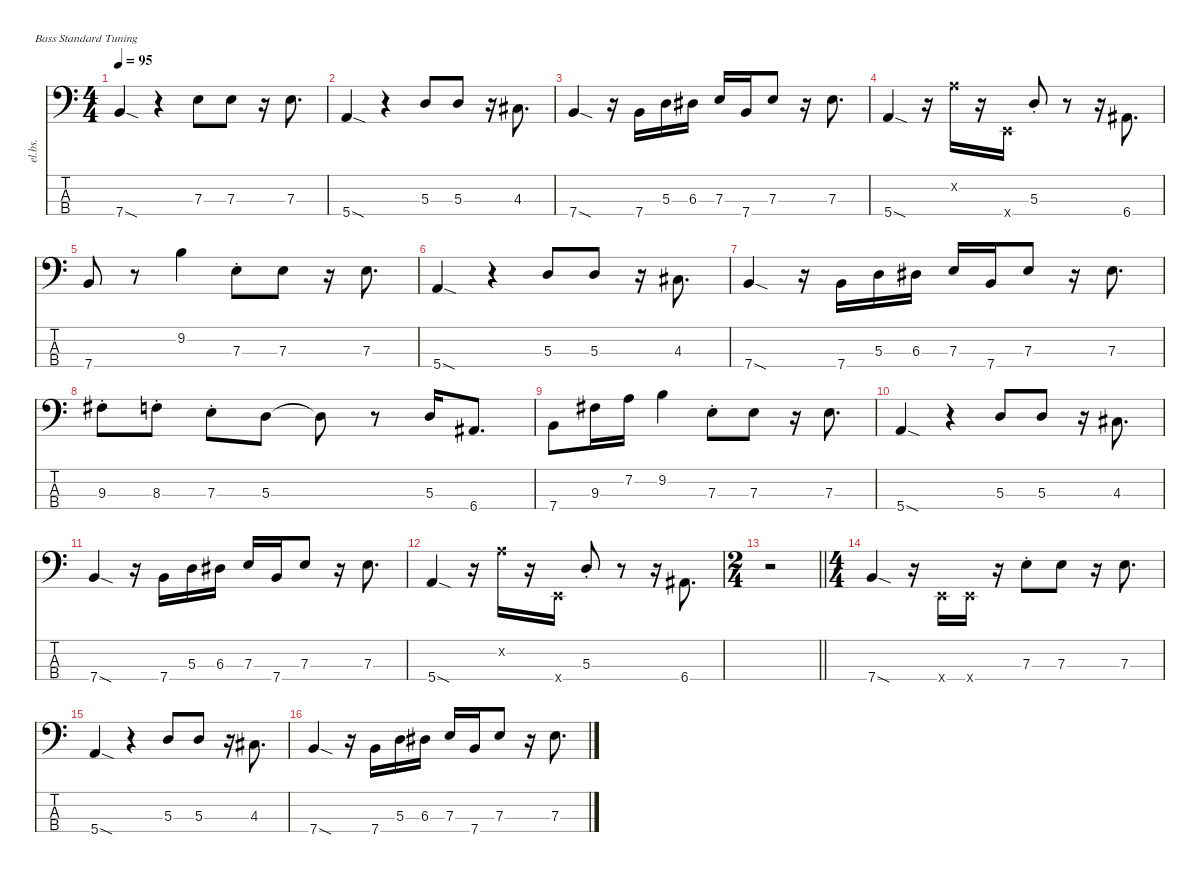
\defaultSystemsLayout 4
\hideDynamics
\bracketExtendMode nobrackets
\track ("Electric Bass" "el.bs.") {instrument electricbassfinger}
\staff {score tabs}
\tuning (G2 D2 A1 E1)
\ts (4 4)
\tempo 95
\clef f4
\ks c
7.4{sod}.4{dy mf beam Up} r.4{beam Down} 7.3.8{beam Down} 7.3.8{beam Down} r.16{beam Down} 7.3.8{d beam Down} |
5.4{sod}.4{beam Up} r.4{beam Down} 5.3.8{beam Up} 5.3.8{beam Up} r.16{beam Down} 4.3{acc #}.8{d beam Up} |
7.4{sod}.4{beam Up} r.16{beam Down} 7.4.16{beam Up} 5.3.16{beam Up} 6.3{acc #}.16{beam Up} 7.3.16{beam Up} 7.4.16{beam Up} 7.3.8{beam Up} r.16{beam Down} 7.3.8{d beam Down} |
5.4{sod}.4{beam Up} r.16{beam Down} 7.2{x}.16{beam Up} r.16{beam Up} 0.4{x}.16{beam Up} 5.3{st}.8{beam Up} r.8{beam Down} r.16{beam Down} 6.4{acc #}.8{d beam Up} |
7.4.8{beam Up} r.8{beam Down} 9.2.4{beam Down} 7.3{st}.8{beam Down} 7.3.8{beam Down} r.16{beam Down} 7.3.8{d beam Down} |
5.4{sod}.4{beam Up} r.4{beam Down} 5.3.8{beam Up} 5.3.8{beam Up} r.16{beam Down} 4.3{acc #}.8{d beam Up} |
7.4{sod}.4{beam Up} r.16{beam Down} 7.4.16{beam Up} 5.3.16{beam Up} 6.3{acc #}.16{beam Up} 7.3.16{beam Up} 7.4.16{beam Up} 7.3.8{beam Up} r.16{beam Down} 7.3.8{d beam Down} |
9.3{st acc #}.8{beam Down} 8.3{st}.8{beam Down} 7.3{st}.8{beam Down} 5.3.8{beam Down} 5.3{t}.8{beam Down} r.8{beam Down} 5.3.16{beam Up} 6.4{acc #}.8{d beam Up} |
7.4.8{beam Down} 9.3{acc #}.16{beam Down} 7.2.16{beam Down} 9.2.4{beam Down} 7.3{st}.8{beam Down} 7.3.8{beam Down} r.16{beam Down} 7.3.8{d beam Down} |
5.4{sod}.4{beam Up} r.4{beam Down} 5.3.8{beam Up} 5.3.8{beam Up} r.16{beam Down} 4.3{acc #}.8{d beam Up} |
7.4{sod}.4{beam Up} r.16{beam Down} 7.4.16{beam Up} 5.3.16{beam Up} 6.3{acc #}.16{beam Up} 7.3.16{beam Up} 7.4.16{beam Up} 7.3.8{beam Up} r.16{beam Down} 7.3.8{d beam Down} |
5.4{sod}.4{beam Up} r.16{beam Down} 7.2{x}.16{beam Up} r.16{beam Up} 0.4{x}.16{beam Up} 5.3{st}.8{beam Up} r.8{beam Down} r.16{beam Down} 6.4{acc #}.8{d beam Up} |
\ts (2 4)
\beaming (8 2 2)
\barLineRight lightlight
r.2{beam Down} |
\ts (4 4)
\beaming (8 2 2 2 2)
7.4{sod}.4{beam Up} r.16{beam Down} 0.4{x}.16{beam Up} 0.4{x}.16{beam Up} r.16{beam Down} 7.3{st}.8{beam Down} 7.3.8{beam Down} r.16{beam Down} 7.3.8{d beam Down} |
5.4{sod}.4{beam Up} r.4{beam Down} 5.3.8{beam Up} 5.3.8{beam Up} r.16{beam Down} 4.3{acc #}.8{d beam Up} |
7.4{sod}.4{beam Up} r.16{beam Down} 7.4.16{beam Up} 5.3.16{beam Up} 6.3{acc #}.16{beam Up} 7.3.16{beam Up} 7.4.16{beam Up} 7.3.8{beam Up} r.16{beam Down} 7.3.8{d beam Down}
